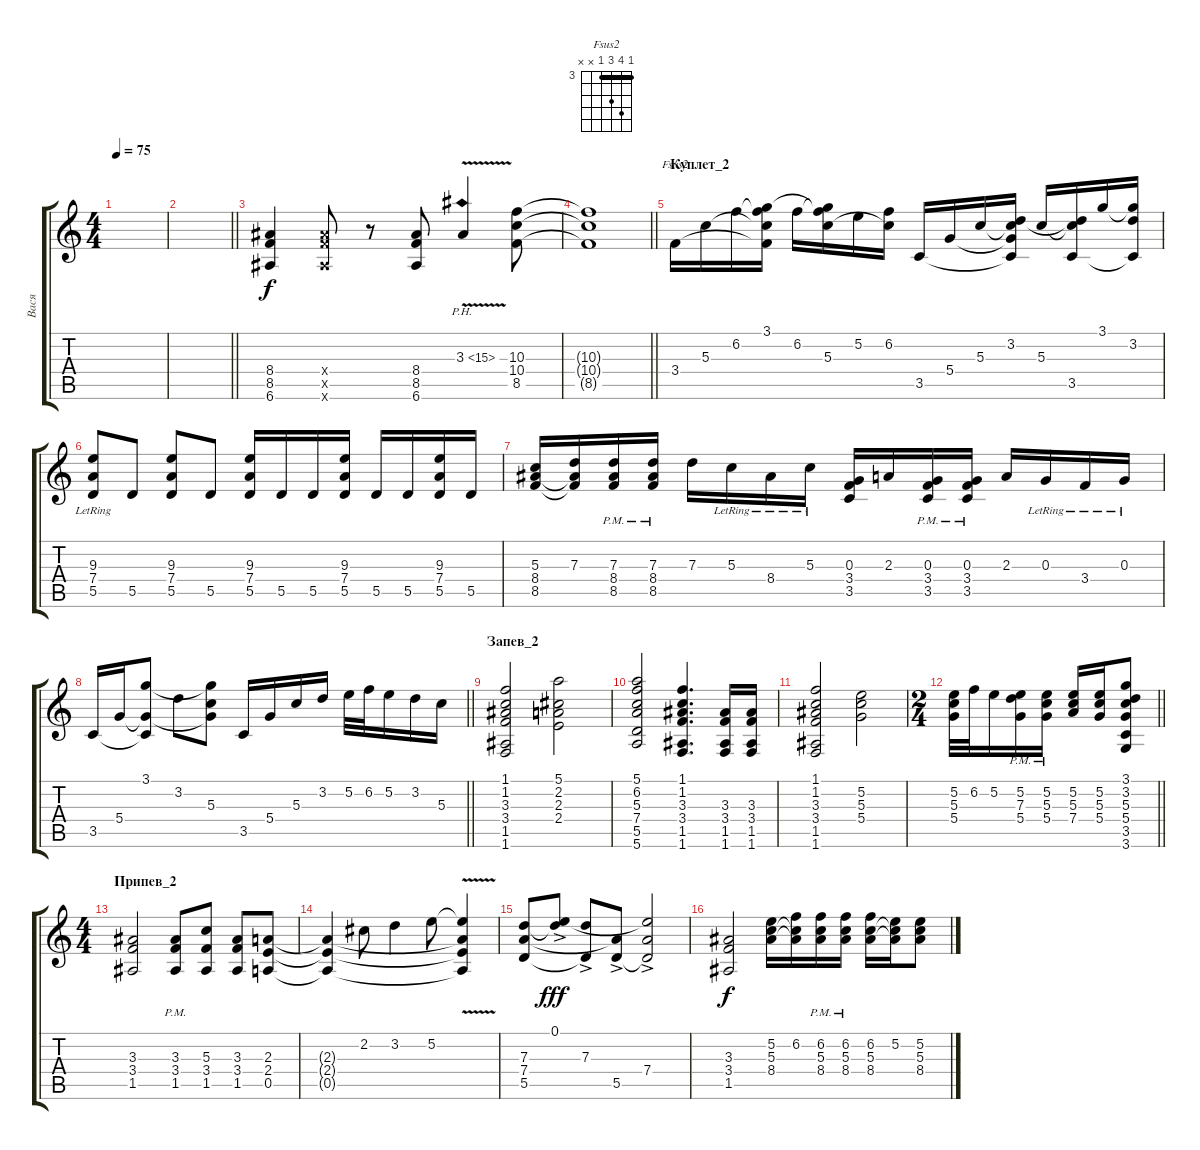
\track ("Вася" "Вася") {mute instrument overdrivenguitar}
\staff {score tabs}
\tuning (E4 B3 G3 D3 A2 E2) {hide}
\chord ("Fsus2" 3 6 5 3 x x) {firstfret 3 barre 3}
\ts (4 4)
\tempo 75
\clef g2
\ks c
|
\barLineRight lightlight
|
\section ("" "")
(8.4 8.5 6.6).4 (8.4{x} 8.5{x} 6.6{x}).8 r.8 (8.4 8.5 6.6).8 3.3{ph 12 v}.4 (10.3 10.4 8.5).8 |
\barLineRight lightlight
(10.3{t} 10.4{t} 8.5{t}).1 |
\section ("" "Куплет_2")
3.4.16{ch "Fsus2"} 5.3.16 6.2.16 (3.1 6.2{t} 5.3{t} 3.4{t}).16 6.2.16 (3.1{t} 6.2{t} 5.3).16 5.2.16 (6.2 5.3{t}).16 3.5.16 5.4.16 5.3.16 (3.2 5.3{t} 5.4{t} 3.5{t}).16 5.3.16 (3.2{t} 5.3{t} 3.5).16 3.1.16 (3.1{t} 3.2 3.5{t}).16 |
(9.3 7.4{lr} 5.5{lr}).8 5.5.8 (9.3 7.4 5.5).8 5.5.8 (9.3 7.4 5.5).16 5.5.16 5.5.16 (9.3 7.4 5.5).16 5.5.16 5.5.16 (9.3 7.4 5.5).16 5.5.16 |
(5.3 8.4 8.5).16 (7.3 8.4{t} 8.5{t}).16 (7.3{pm} 8.4{pm} 8.5{pm}).16 (7.3{pm} 8.4{pm} 8.5{pm}).16 7.3.16 5.3{lr}.16 8.4{lr}.16 5.3{lr}.16 (0.3 3.4 3.5).16 2.3.16 (0.3{pm} 3.4{pm} 3.5{pm}).16 (0.3{pm} 3.4{pm} 3.5{pm}).16 2.3.16 0.3{lr}.16 3.4{lr}.16 0.3{lr}.16 |
\barLineRight lightlight
3.5.16 5.4.16 (3.1 5.4{t} 3.5{t}).8 3.2.8 (3.1{t} 5.3 5.4{t}).8 3.5.16 5.4.16 5.3.16 3.2.16 5.2.32 6.2.32 5.2.16 3.2.16 5.3.16 |
\section ("" "Запев_2")
(1.1 1.2 3.3 3.4 1.5 1.6).2 (5.1 2.2 2.3 2.4).2 |
(5.1 6.2 5.3 7.4 5.5 5.6).2 (1.1 1.2 3.3 3.4 1.5 1.6).4{d} (3.3 3.4 1.5 1.6).16 (3.3 3.4 1.5 1.6).16 |
(1.1 1.2 3.3 3.4 1.5 1.6).2 (5.2 5.3 5.4).2 |
\ts (2 4)
\barLineRight lightlight
(5.2 5.3 5.4).32 6.2.32 5.2.16 (5.2{pm} 7.3{pm} 5.4{pm}).16 (5.2{pm} 5.3{pm} 5.4{pm}).16 (5.2 5.3 7.4).16 (5.2 5.3 5.4).16 (3.1 3.2 5.3 5.4 3.5 3.6).8 |
\ts (4 4)
\section ("" "Припев_2")
(3.3 3.4 1.5).2 (3.3{pm} 3.4{pm} 1.5{pm}).8 (5.3 3.4 1.5).8 (3.3 3.4 1.5).8 (2.3 2.4 0.5).8 |
(2.3{t} 2.4{t} 0.5{t}).4 2.2.8 3.2.4 5.2.8 (5.2{v t} 2.3{t} 2.4{t} 0.5{t}).4 |
(7.3 7.4 5.5).8 (0.1{ac} 7.3{t}).8{dy fff} (7.3{ac} 5.5{t}).8 (7.4{t} 5.5{ac}).8 (0.1{t} 7.4{ac} 5.5{t}).2 |
(3.3 3.4 1.5).2{dy f} (5.2 5.3 8.4).16 (6.2 5.3{t} 8.4{t}).16 (6.2{pm} 5.3{pm} 8.4{pm}).16 (6.2{pm} 5.3{pm} 8.4{pm}).16 (6.2 5.3 8.4).16 (5.2 5.3{t} 8.4{t}).16 (5.2 5.3 8.4).8
